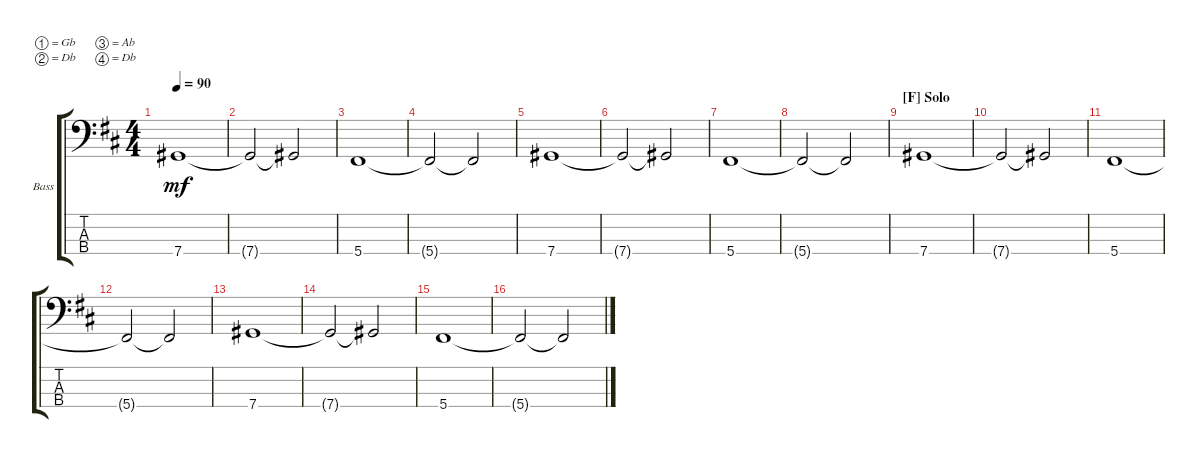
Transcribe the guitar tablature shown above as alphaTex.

\defaultSystemsLayout 4
\bracketExtendMode groupsimilarinstruments
\firstSystemTrackNameOrientation horizontal
\otherSystemsTrackNameOrientation horizontal
\track ("Baixo" "Bass") {multiBarRest instrument electricbassfinger}
\staff {score tabs}
\tuning (Gb2 Db2 Ab1 Db1)
\ts (4 4)
\tempo 90
\clef f4
\ks d
7.4.1{dy mf} |
7.4{t}.2 7.4{t}.2 |
5.4.1 |
5.4{t}.2 5.4{t}.2 |
7.4.1 |
7.4{t}.2 7.4{t}.2 |
5.4.1 |
5.4{t}.2 5.4{t}.2 |
\section ("F" "Solo")
7.4.1 |
7.4{t}.2 7.4{t}.2 |
5.4.1 |
5.4{t}.2 5.4{t}.2 |
7.4.1 |
7.4{t}.2 7.4{t}.2 |
5.4.1 |
5.4{t}.2 5.4{t}.2
